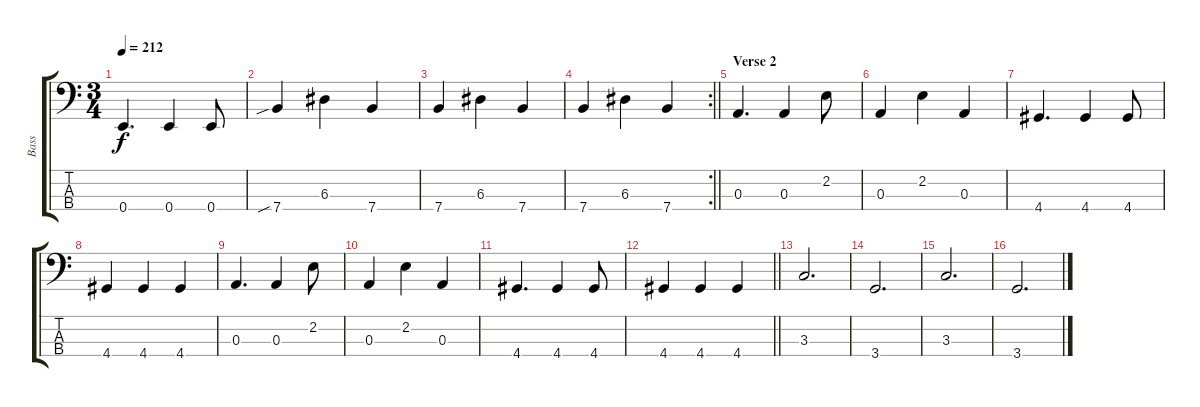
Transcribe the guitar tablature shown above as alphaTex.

\track ("Bass" "Bass") {instrument electricbassfinger}
\staff {score tabs}
\tuning (G2 D2 A1 E1) {hide}
\ts (3 4)
\tempo 212
\clef f4
\ks c
0.4.4{d dy f} 0.4.4 0.4.8 |
7.4{sib}.4 6.3.4 7.4.4 |
7.4.4 6.3.4 7.4.4 |
\rc 2
\barLineRight lightlight
7.4.4 6.3.4 7.4.4 |
\section ("" "Verse 2")
0.3.4{d} 0.3.4 2.2.8 |
0.3.4 2.2.4 0.3.4 |
4.4.4{d} 4.4.4 4.4.8 |
4.4.4 4.4.4 4.4.4 |
0.3.4{d} 0.3.4 2.2.8 |
0.3.4 2.2.4 0.3.4 |
4.4.4{d} 4.4.4 4.4.8 |
\barLineRight lightlight
4.4.4 4.4.4 4.4.4 |
3.3.2{d} |
3.4.2{d} |
3.3.2{d} |
3.4.2{d}
